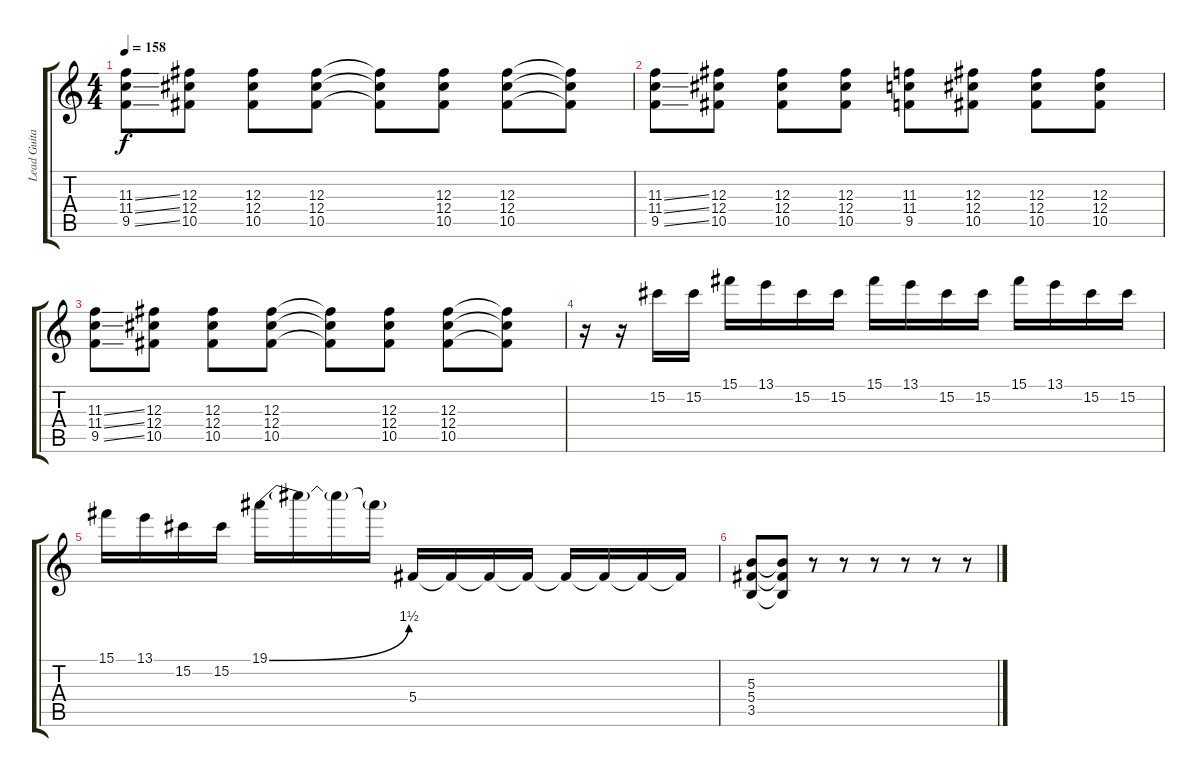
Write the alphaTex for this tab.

\track ("Lead Guitar" "Lead Guita") {instrument overdrivenguitar}
\staff {score tabs}
\tuning (Eb4 Bb3 Gb3 Db3 Ab2 Eb2) {hide}
\ts (4 4)
\tempo 158
\clef g2
\ks c
(11.3{ss} 11.4{ss} 9.5{ss}).8{dy f} (12.3 12.4 10.5).8 (12.3 12.4 10.5).8 (12.3 12.4 10.5).8 (12.3{t} 12.4{t} 10.5{t}).8 (12.3 12.4 10.5).8 (12.3 12.4 10.5).8 (12.3{t} 12.4{t} 10.5{t}).8 |
(11.3{ss} 11.4{ss} 9.5{ss}).8 (12.3 12.4 10.5).8 (12.3 12.4 10.5).8 (12.3 12.4 10.5).8 (11.3 11.4 9.5).8 (12.3 12.4 10.5).8 (12.3 12.4 10.5).8 (12.3 12.4 10.5).8 |
(11.3{ss} 11.4{ss} 9.5{ss}).8 (12.3 12.4 10.5).8 (12.3 12.4 10.5).8 (12.3 12.4 10.5).8 (12.3{t} 12.4{t} 10.5{t}).8 (12.3 12.4 10.5).8 (12.3 12.4 10.5).8 (12.3{t} 12.4{t} 10.5{t}).8 |
r.16 r.16 15.2.16 15.2.16 15.1.16 13.1.16 15.2.16 15.2.16 15.1.16 13.1.16 15.2.16 15.2.16 15.1.16 13.1.16 15.2.16 15.2.16 |
15.1.16 13.1.16 15.2.16 15.2.16 19.1{be (bend 0 0 60 6)}.16 19.1{t}.16 19.1{t}.16 19.1{t}.16 5.4.16 5.4{t}.16 5.4{t}.16 5.4{t}.16 5.4{t}.16 5.4{t}.16 5.4{t}.16 5.4{t}.16 |
(5.3 5.4 3.5).8 (5.3{t} 5.4{t} 3.5{t}).8 r.8 r.8 r.8 r.8 r.8 r.8
